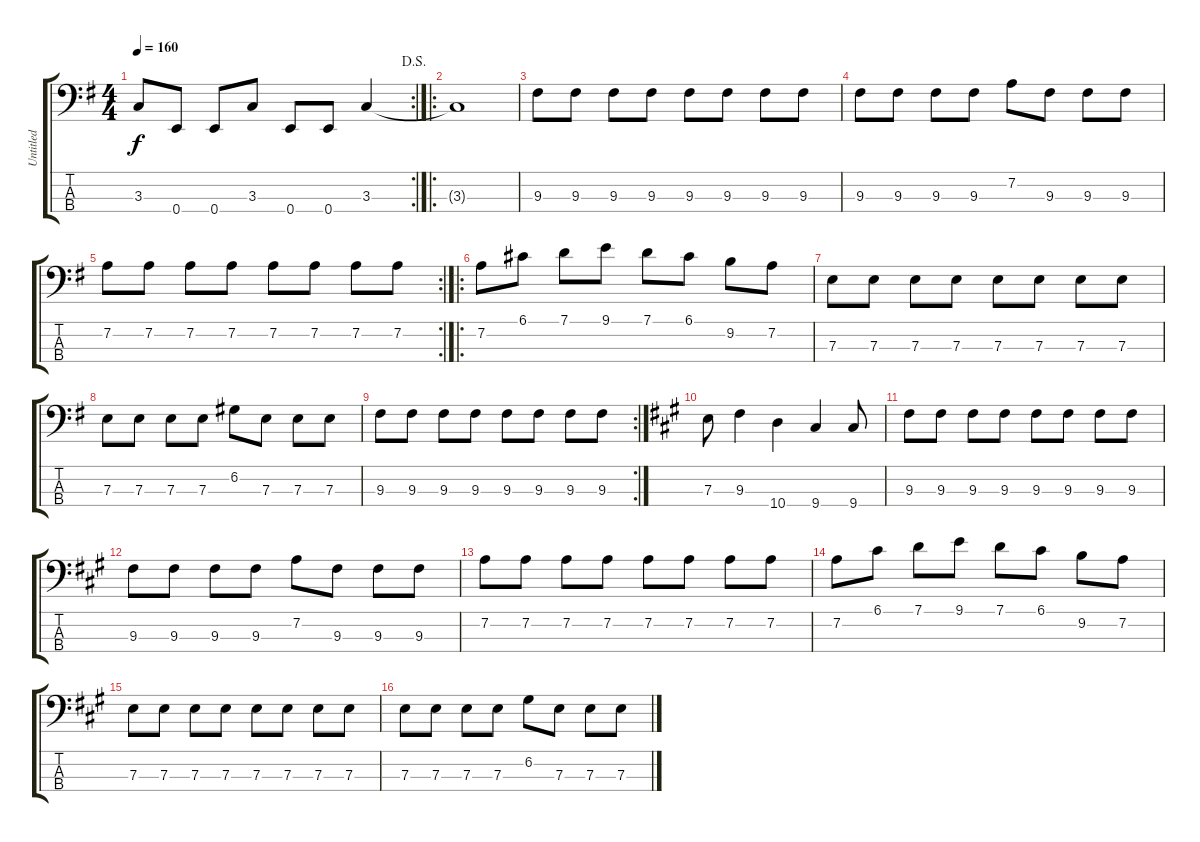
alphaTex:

\track ("Untitled" "Untitled") {instrument electricbassfinger}
\staff {score tabs}
\tuning (G2 D2 A1 E1) {hide}
\rc 2
\ts (4 4)
\jump dalsegno
\tempo 160
\clef f4
\ks g
3.3.8{dy f} 0.4.8 0.4.8 3.3.8 0.4.8 0.4.8 3.3.4 |
\ro
3.3{t}.1 |
9.3.8 9.3.8 9.3.8 9.3.8 9.3.8 9.3.8 9.3.8 9.3.8 |
9.3.8 9.3.8 9.3.8 9.3.8 7.2.8 9.3.8 9.3.8 9.3.8 |
\rc 2
7.2.8 7.2.8 7.2.8 7.2.8 7.2.8 7.2.8 7.2.8 7.2.8 |
\ro
7.2.8 6.1.8 7.1.8 9.1.8 7.1.8 6.1.8 9.2.8 7.2.8 |
7.3.8 7.3.8 7.3.8 7.3.8 7.3.8 7.3.8 7.3.8 7.3.8 |
7.3.8 7.3.8 7.3.8 7.3.8 6.2.8 7.3.8 7.3.8 7.3.8 |
\rc 2
9.3.8 9.3.8 9.3.8 9.3.8 9.3.8 9.3.8 9.3.8 9.3.8 |
\ks a
7.3.8 9.3.4 10.4.4 9.4.4 9.4.8 |
9.3.8 9.3.8 9.3.8 9.3.8 9.3.8 9.3.8 9.3.8 9.3.8 |
9.3.8 9.3.8 9.3.8 9.3.8 7.2.8 9.3.8 9.3.8 9.3.8 |
7.2.8 7.2.8 7.2.8 7.2.8 7.2.8 7.2.8 7.2.8 7.2.8 |
7.2.8 6.1.8 7.1.8 9.1.8 7.1.8 6.1.8 9.2.8 7.2.8 |
7.3.8 7.3.8 7.3.8 7.3.8 7.3.8 7.3.8 7.3.8 7.3.8 |
7.3.8 7.3.8 7.3.8 7.3.8 6.2.8 7.3.8 7.3.8 7.3.8
